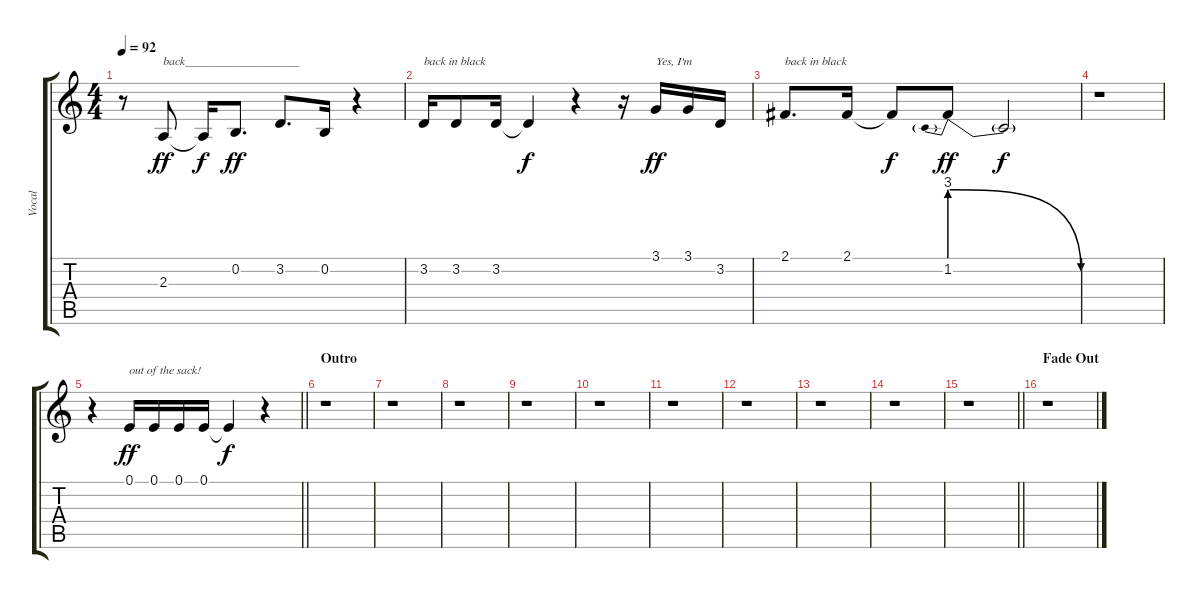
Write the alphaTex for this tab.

\track ("Vocal" "Vocal") {instrument cello}
\staff {score tabs}
\tuning (E4 B3 G3 D3 A2 E2) {hide}
\ts (4 4)
\tempo 92
\clef g2
\ks c
r.8{dy ff} 2.3.8{txt "back___________________"} 2.3{t}.16{dy f} 0.2.8{d dy ff} 3.2.8{d} 0.2.16 r.4 |
3.2.16{txt "back in black"} 3.2.8 3.2.16 3.2{t}.4{dy f} r.4 r.16 3.1.16{txt "Yes, I'm" dy ff} 3.1.16 3.2.16 |
2.1.8{d txt "back in black"} 2.1.16 2.1{t}.8{dy f} 1.2{be (prebendrelease 0 12 60 0)}.8{dy ff} 1.2{t}.2{dy f} |
r.1 |
\barLineRight lightlight
r.4 0.1.16{txt "out of the sack!" dy ff} 0.1.16 0.1.16 0.1.16 0.1{t}.4{dy f} r.4 |
\section ("" "Outro")
r.1 |
r.1 |
r.1 |
r.1 |
r.1 |
r.1 |
r.1 |
r.1 |
r.1 |
\barLineRight lightlight
r.1 |
\section ("" "Fade Out")
r.1
